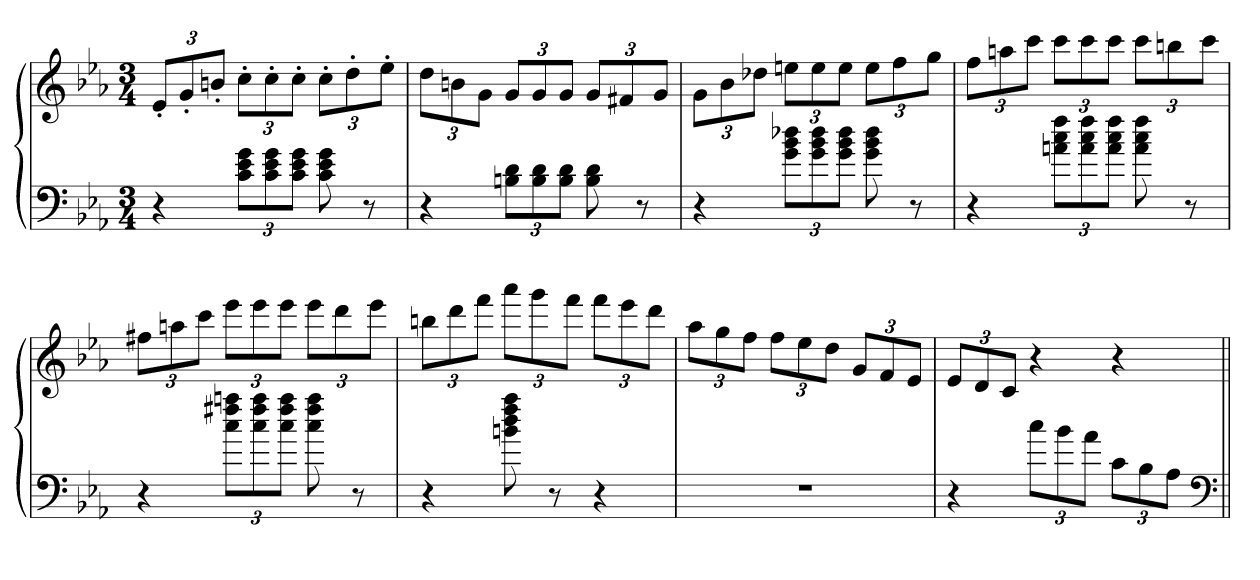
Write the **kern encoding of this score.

**kern	**kern
*part1	*part1
*staff2	*staff1
*clefF4	*clefG2
*k[b-e-a-]	*k[b-e-a-]
*c:	*c:
*M3/4	*M3/4
=	=
4r	12e-'L
.	12g'
.	12bn'J
12c 12e- 12gL	12cc'L
12c 12e- 12g	12cc'
12c 12e- 12gJ	12cc'J
8c 8e- 8g	12cc'L
.	12dd'
8r	.
.	12ee-'J
=	=
4r	12ddL
.	12bn
.	12gJ
12Bn 12dL	12gL
12B 12d	12g
12B 12dJ	12gJ
8B 8d	12gL
.	12f#X
8r	.
.	12gJ
=	=
4r	12gL
.	12b-
.	12dd-XJ
12g 12b- 12dd-XL	12eenL
12g 12b- 12dd-	12ee
12g 12b- 12dd-J	12eeJ
8g 8b- 8dd-	12eeL
.	12ff
8r	.
.	12ggJ
=	=
4r	12ffL
.	12aan
.	12cccJ
12an 12cc 12ffL	12cccL
12a 12cc 12ff	12ccc
12a 12cc 12ffJ	12cccJ
8a 8cc 8ff	12cccL
.	12bbn
8r	.
.	12cccJ
=	=
4r	12ff#XL
.	12aan
.	12cccJ
12cc 12ff#X 12aanL	12eee-L
12cc 12ff# 12aa	12eee-
12cc 12ff# 12aaJ	12eee-J
8cc 8ff# 8aa	12eee-L
.	12ddd
8r	.
.	12eee-J
=	=
4r	12bbnL
.	12ddd
.	12fffJ
8bn 8dd 8ff 8aa-	12aaa-L
.	12ggg
8r	.
.	12fffJ
4r	12fffL
.	12eee-
.	12dddJ
=	=
2.r	12aa-L
.	12gg
.	12ffJ
.	12ffL
.	12ee-
.	12ddJ
.	12gL
.	12f
.	12e-J
=	=
4r	12e-L
.	12d
.	12cJ
12ccL	4r
12b-	.
12a-J	.
12cL	4r
12B-	.
12A-J	.
*clefF4	*
=||	=||
*-	*-
